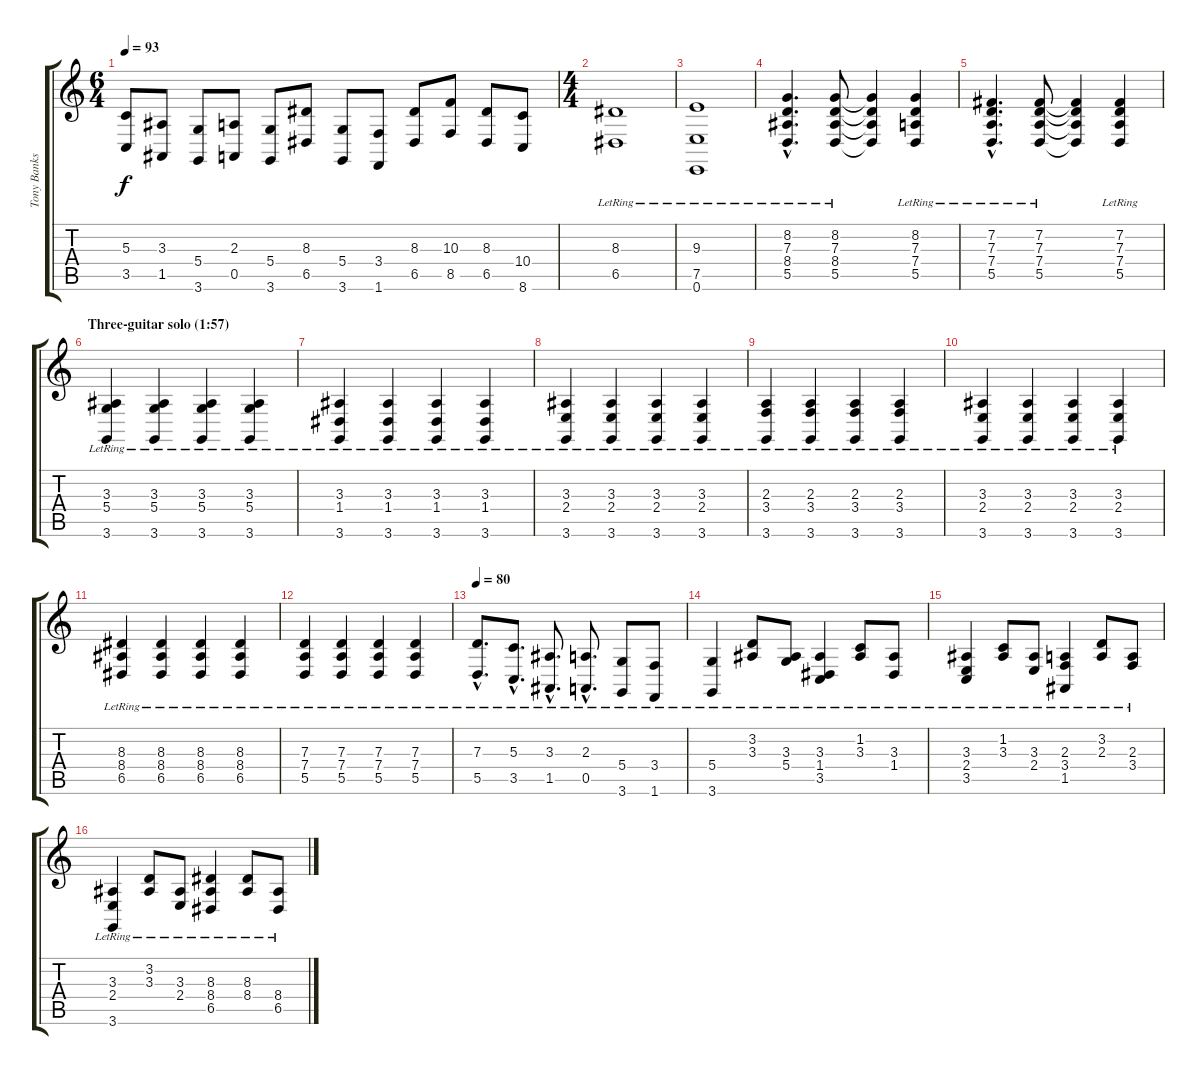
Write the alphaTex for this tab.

\track ("Tony Banks (piano left hand)" "Tony Banks") {instrument brightacousticpiano}
\staff {score tabs}
\tuning (E4 B3 G3 D3 A2 E2) {hide}
\ts (6 4)
\tempo 93
\clef g2
\ks c
(5.3 3.5).8{dy f} (3.3 1.5).8 (5.4 3.6).8 (2.3 0.5).8 (5.4 3.6).8 (8.3 6.5).8 (5.4 3.6).8 (3.4 1.6).8 (8.3 6.5).8 (10.3 8.5).8 (8.3 6.5).8 (10.4 8.6).8 |
\ts (4 4)
(8.3{lr} 6.5{lr}).1 |
(9.3{lr} 7.5{lr} 0.6{lr}).1 |
(8.2{hac lr} 7.3{hac lr} 8.4{hac lr} 5.5{hac lr}).4{d} (8.2{lr} 7.3{lr} 8.4{lr} 5.5{lr}).8 (8.2{t} 7.3{t} 8.4{t} 5.5{t}).4 (8.2{lr} 7.3{lr} 7.4{lr} 5.5{lr}).4 |
(7.2{hac lr} 7.3{hac lr} 7.4{hac lr} 5.5{hac lr}).4{d} (7.2{lr} 7.3{lr} 7.4{lr} 5.5{lr}).8 (7.2{t} 7.3{t} 7.4{t} 5.5{t}).4 (7.2{lr} 7.3{lr} 7.4{lr} 5.5{lr}).4 |
\section ("" "Three-guitar solo (1:57)")
(3.3{lr} 5.4{lr} 3.6{lr}).4{volume 10} (3.3{lr} 5.4{lr} 3.6{lr}).4 (3.3{lr} 5.4{lr} 3.6{lr}).4 (3.3{lr} 5.4{lr} 3.6{lr}).4 |
(3.3{lr} 1.4{lr} 3.6{lr}).4 (3.3{lr} 1.4{lr} 3.6{lr}).4 (3.3{lr} 1.4{lr} 3.6{lr}).4 (3.3{lr} 1.4{lr} 3.6{lr}).4 |
(3.3{lr} 2.4{lr} 3.6{lr}).4 (3.3{lr} 2.4{lr} 3.6{lr}).4 (3.3{lr} 2.4{lr} 3.6{lr}).4 (3.3{lr} 2.4{lr} 3.6{lr}).4 |
(2.3{lr} 3.4{lr} 3.6{lr}).4 (2.3{lr} 3.4{lr} 3.6{lr}).4 (2.3{lr} 3.4{lr} 3.6{lr}).4 (2.3{lr} 3.4{lr} 3.6{lr}).4 |
(3.3{lr} 2.4{lr} 3.6{lr}).4 (3.3{lr} 2.4{lr} 3.6{lr}).4 (3.3{lr} 2.4{lr} 3.6{lr}).4 (3.3{lr} 2.4{lr} 3.6{lr}).4 |
(8.3{lr} 8.4{lr} 6.5{lr}).4 (8.3{lr} 8.4{lr} 6.5{lr}).4 (8.3{lr} 8.4{lr} 6.5{lr}).4 (8.3{lr} 8.4{lr} 6.5{lr}).4 |
(7.3{lr} 7.4{lr} 5.5{lr}).4 (7.3{lr} 7.4{lr} 5.5{lr}).4 (7.3{lr} 7.4{lr} 5.5{lr}).4 (7.3{lr} 7.4{lr} 5.5{lr}).4 |
\tempo 80
(7.3{hac lr} 5.5{hac lr}).8{d} (5.3{hac lr} 3.5{hac lr}).8{d} (3.3{hac lr} 1.5{hac lr}).8{d} (2.3{hac lr} 0.5{hac lr}).8{d} (5.4{lr} 3.6{lr}).8 (3.4{lr} 1.6{lr}).8 |
(5.4{lr} 3.6{lr}).4 (3.2{lr} 3.3{lr}).8 (3.3{lr} 5.4{lr}).8 (3.3{lr} 1.4{lr} 3.5{lr}).4 (1.2{lr} 3.3{lr}).8 (3.3{lr} 1.4{lr}).8 |
(3.3{lr} 2.4{lr} 3.5{lr}).4 (1.2{lr} 3.3{lr}).8 (3.3{lr} 2.4{lr}).8 (2.3{lr} 3.4{lr} 1.5{lr}).4 (3.2{lr} 2.3{lr}).8 (2.3{lr} 3.4{lr}).8 |
(3.3{lr} 2.4{lr} 3.6{lr}).4 (3.2{lr} 3.3{lr}).8 (3.3{lr} 2.4{lr}).8 (8.3{lr} 8.4{lr} 6.5{lr}).4 (8.3{lr} 8.4{lr}).8 (8.4{lr} 6.5{lr}).8
